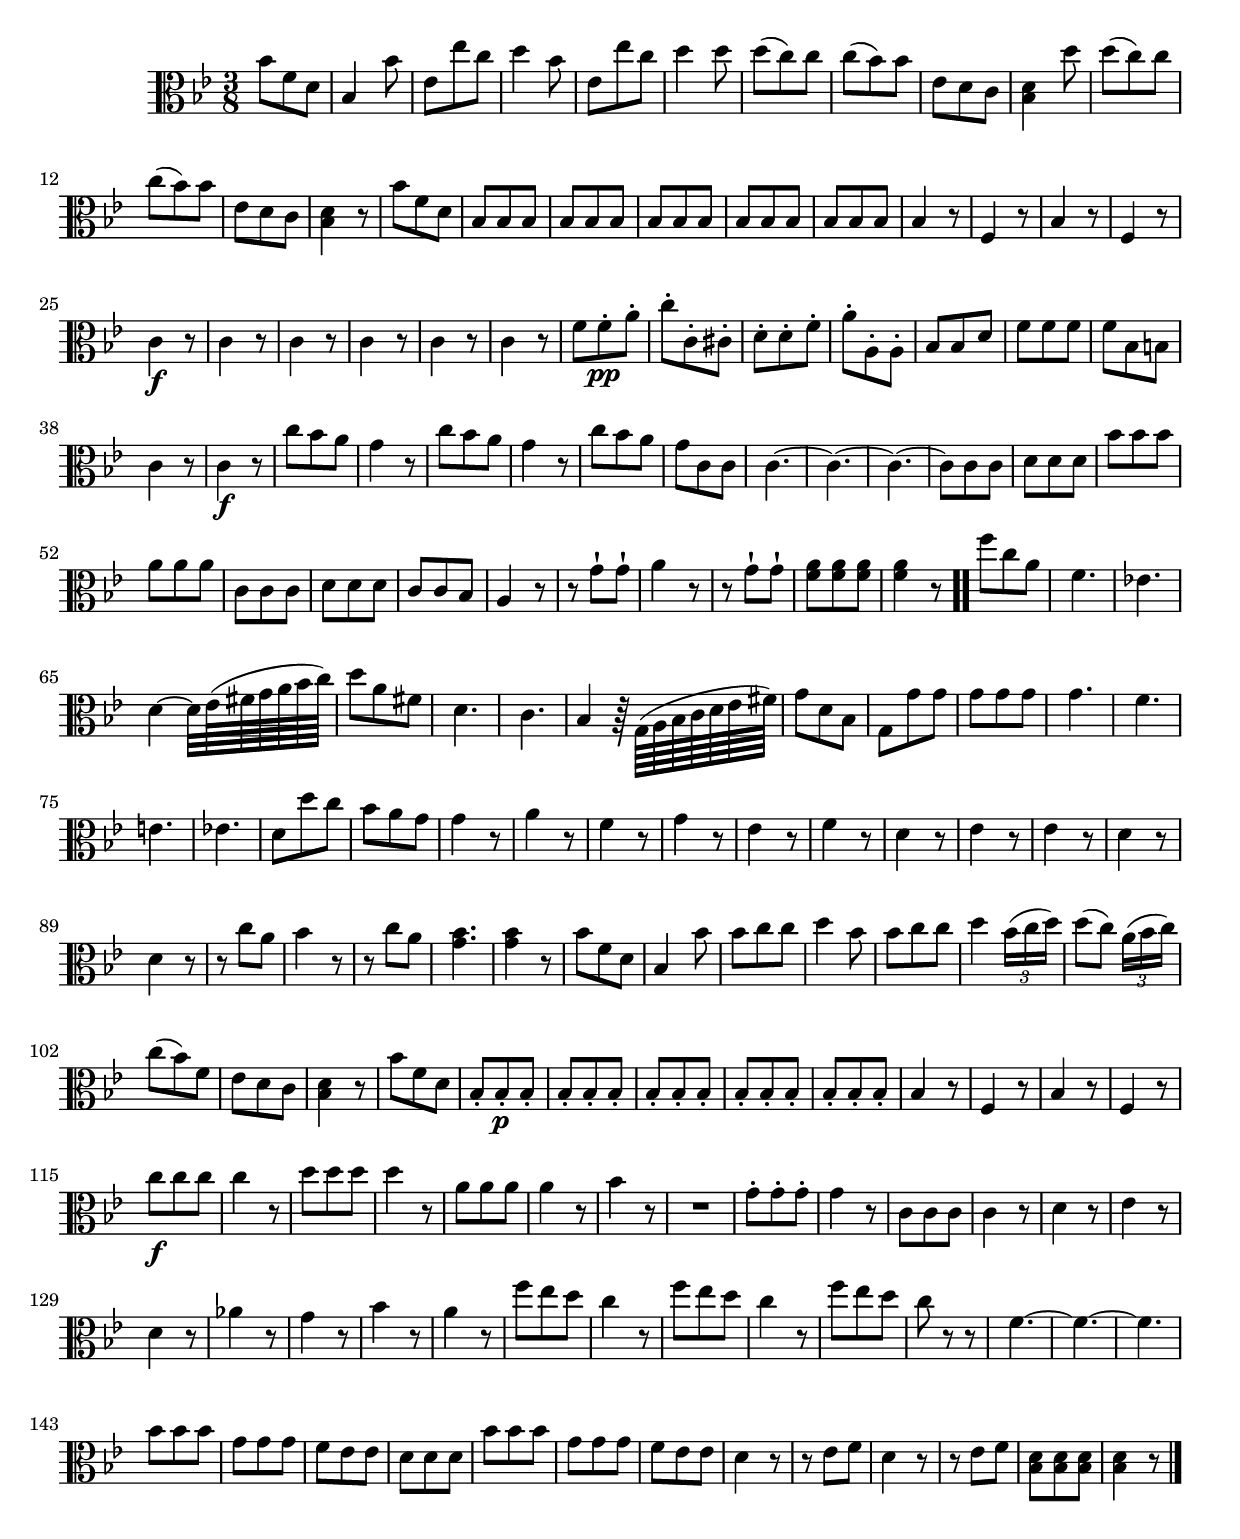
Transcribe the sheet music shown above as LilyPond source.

\version "2.16.0"      %Gossec - Symphonie si bémol
                        %Alto - 3e mvt  
\relative c'{
\clef alto
\key bes \major
\time 3/8




bes'8 f d
bes4 bes'8
ees, ees' c
d4 bes8
ees, ees' c
d4 d8
d( c) c
c( bes) bes
ees, d c
<bes d>4 d'8
d( c) c
c( bes) bes
ees, d c
<bes d>4 r8
bes' f d
\repeat unfold 5 {bes bes bes}
%
%
%
%
bes4 r8 
f4 r8
bes4 r8 
f4 r8
c'4\f r8
\repeat unfold 5 {c4 r8}
%
%
%
%
f8 f-.\pp a-.
c-. c,-. cis-.
d-. d-. f-.
a-. a,-. a-.
bes bes d
f f f
f bes, b
c4 r8
c4\f r8
c' bes a
g4 r8
c bes a
g4 r8
c bes a
g c, c
c4. ~
c ~
c ~
c8 c c
d d d
bes' bes bes
a a a
c, c c
d d d
c c bes
a4 r8
r g'-| g-|
a4 r8 
r g-| g-|
<f a> <f a> <f a> 
<f a> 4 r8 \bar ".|."
f' c a
f4.
ees!
d4 ~ d32[ ees64( fis g a bes c)]
d8 a fis
d4.
c
bes4 r64 g([ a bes c d ees fis)]
g8 d bes
g g' g
g g g
g4.
f
e
ees!
d8 d' c
bes a g
g4 r8
a4 r8
f4 r8
g4 r8
ees4 r8
f4 r8
d4 r8
ees4 r8
ees4 r8
d4 r8
d4 r8
r c' a
bes4 r8
r c a
<g bes>4.
<g bes>4 r8
bes f d
bes4 bes'8
bes c c
d4 bes8
bes c c
d4 \times 2/3 {bes16([ c d)]}
d8( c) \times 2/3 {a16([ bes c)]}
c8( bes) f
ees d c
<bes d>4 r8
bes' f d
bes-. bes-.\p bes-.
\repeat unfold 12 {bes-.}
%
%
%
bes4 r8
f4 r8
bes4 r8
f4 r8
c''\f c c
c4 r8
d d d
d4 r8
a a a
a4 r8
bes4 r8
R4.
g8-. g-. g-.
g4 r8
c, c c
c4 r8
d4 r8
ees4 r8
d4 r8
aes'4r8
g4 r8
bes4 r8
a4 r8
f' ees d
c4 r8
f ees d
c4 r8
f ees d
c r r
f,4. ~
f ~
f
bes8 bes bes
g g g
f ees ees
d d d
bes' bes bes
g g g
f ees ees
d4 r8
r ees f
d4 r8
r ees f
<bes, d> <bes d> <bes d> 
<bes d> 4 r8 \bar "|." 
}
